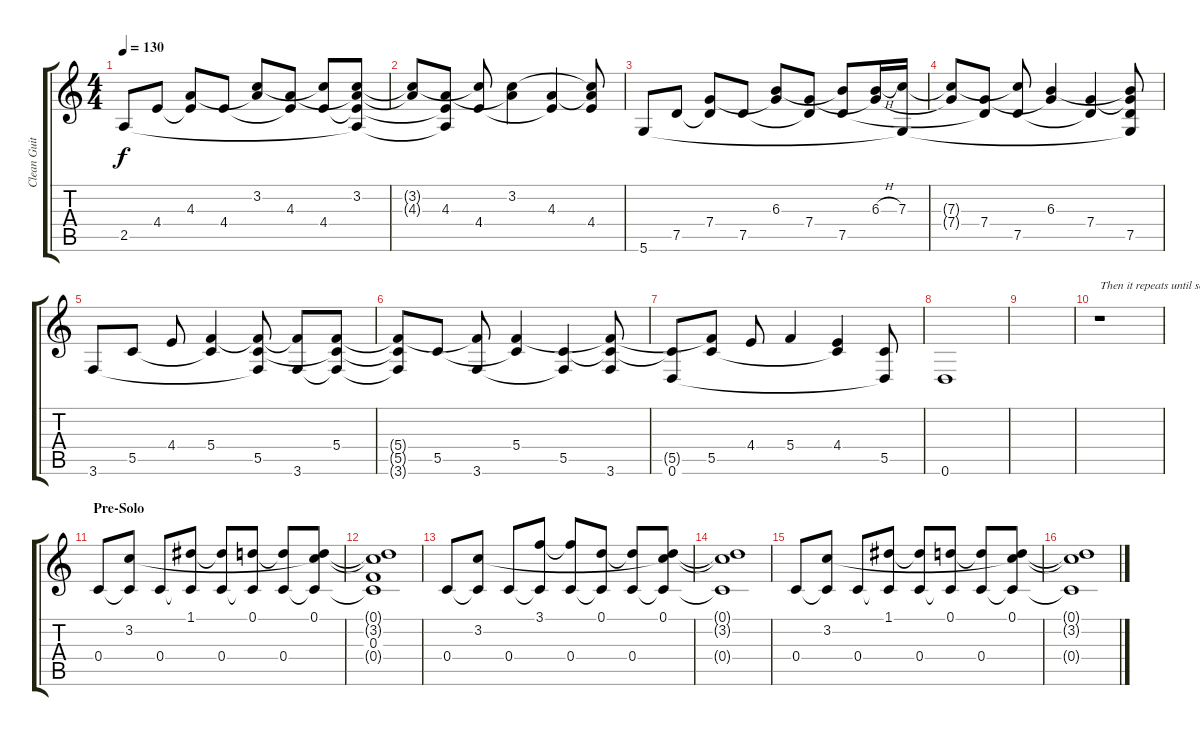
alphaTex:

\track ("Clean Guitar" "Clean Guit") {instrument electricguitarclean}
\staff {score tabs}
\tuning (D4 A3 F3 C3 G2 D2) {hide}
\ts (4 4)
\tempo 130
\clef g2
\ks c
2.5.8{dy f volume 13} 4.4.8 (4.3 4.4{t}).8 4.4.8 (3.2 4.3{t}).8 (4.3 4.4{t}).8 (3.2{t} 4.4).8 (3.2 4.3{t} 4.4{t} 2.5{t}).8 |
(3.2{t} 4.3{t}).8 (4.3 4.4{t} 2.5{t}).8 (3.2{t} 4.4).8 (3.2 4.3{t}).4 (4.3 4.4{t}).4 (3.2{t} 4.3{t} 4.4).8 |
5.6.8 7.5.8 (7.4 7.5{t}).8 7.5.8 (6.3 7.4{t}).8 (7.4 7.5{t}).8 (6.3{t} 7.5).8 (6.3{h} 7.4{t}).16 (7.3 5.6{t}).16 |
(7.3{t} 7.4{t}).8 (7.4 7.5{t}).8 (7.3{t} 7.5).8 (6.3 7.4{t}).4 (7.4 7.5{t}).4 (6.3{t} 7.4{t} 7.5 5.6{t}).8 |
3.6.8 5.5.8 4.4.8 (5.4 5.5{t}).4 (5.4{t} 5.5 3.6{t}).8 (5.4{t} 3.6).8 (5.4 5.5{t} 3.6{t}).8 |
(5.4{t} 5.5{t} 3.6{t}).8 5.5.8 (5.4{t} 3.6).8 (5.4 5.5{t}).4 (5.5 3.6{t}).4 (5.4{t} 5.5{t} 3.6).8 |
(5.5{t} 0.6).8 (5.4{t} 5.5).8 4.4.8 5.4.4 (4.4 5.5{t}).4 (5.5 0.6{t}).8 |
0.6.1 |
|
r.1{txt "Then it repeats until solo"} |
\section ("" "Pre-Solo")
0.4.8 (3.2 0.4{t}).8 0.4.8 (1.1 0.4{t}).8 (1.1{t} 0.4).8 (0.1 0.4{t}).8 (0.1{t} 0.4).8 (0.1 3.2{t} 0.4{t}).8 |
(0.1{t} 3.2{t} 0.3 0.4{t}).1 |
0.4.8 (3.2 0.4{t}).8 0.4.8 (3.1 0.4{t}).8 (3.1{t} 0.4).8 (0.1 0.4{t}).8 (0.1{t} 0.4).8 (0.1 3.2{t} 0.4{t}).8 |
(0.1{t} 3.2{t} 0.4{t}).1 |
0.4.8 (3.2 0.4{t}).8 0.4.8 (1.1 0.4{t}).8 (1.1{t} 0.4).8 (0.1 0.4{t}).8 (0.1{t} 0.4).8 (0.1 3.2{t} 0.4{t}).8 |
(0.1{t} 3.2{t} 0.4{t}).1
